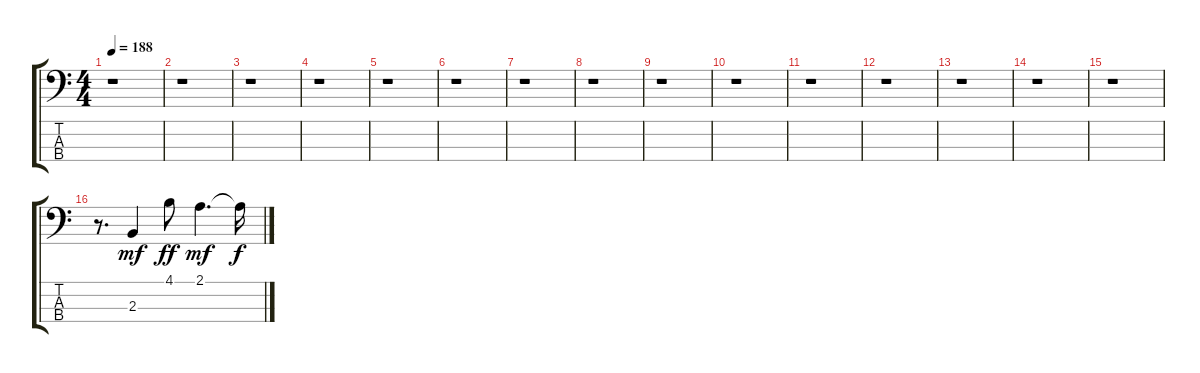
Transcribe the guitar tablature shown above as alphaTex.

\track "" {instrument slapbass2}
\staff {score tabs}
\tuning (G2 D2 A1 E1) {hide}
\ts (4 4)
\tempo 188
\clef f4
\ks c
r.1{dy mf} |
r.1 |
r.1 |
r.1 |
r.1 |
r.1 |
r.1 |
r.1 |
r.1 |
r.1 |
r.1 |
r.1 |
r.1 |
r.1 |
r.1 |
r.8{d} 2.3.4 4.1.8{dy ff} 2.1.4{d dy mf} 2.1{t}.16{dy f}
